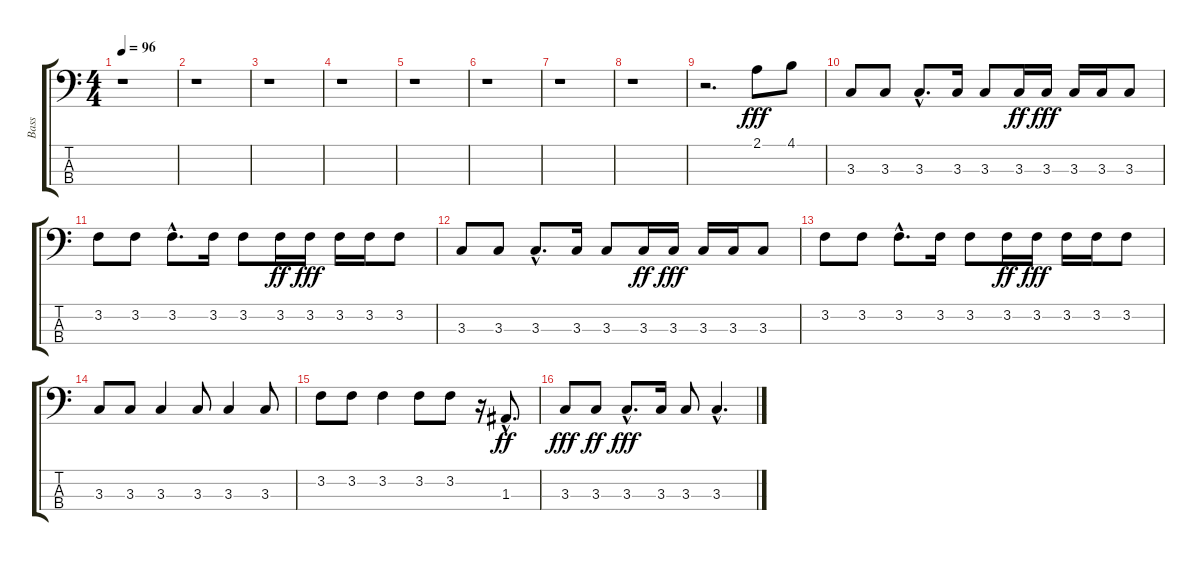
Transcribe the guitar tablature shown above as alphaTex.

\track ("Bass" "Bass") {instrument fretlessbass}
\staff {score tabs}
\tuning (G2 D2 A1 E1) {hide}
\ts (4 4)
\tempo 96
\clef f4
\ks c
r.1{dy fff} |
r.1 |
r.1 |
r.1 |
r.1 |
r.1 |
r.1 |
r.1 |
r.2{d} 2.1.8 4.1.8 |
3.3.8 3.3.8 3.3{hac}.8{d} 3.3.16 3.3.8 3.3.16{dy ff} 3.3.16{dy fff} 3.3.16 3.3.16 3.3.8 |
3.2.8 3.2.8 3.2{hac}.8{d} 3.2.16 3.2.8 3.2.16{dy ff} 3.2.16{dy fff} 3.2.16 3.2.16 3.2.8 |
3.3.8 3.3.8 3.3{hac}.8{d} 3.3.16 3.3.8 3.3.16{dy ff} 3.3.16{dy fff} 3.3.16 3.3.16 3.3.8 |
3.2.8 3.2.8 3.2{hac}.8{d} 3.2.16 3.2.8 3.2.16{dy ff} 3.2.16{dy fff} 3.2.16 3.2.16 3.2.8 |
3.3.8 3.3.8 3.3.4 3.3.8 3.3.4 3.3.8 |
3.2.8 3.2.8 3.2.4 3.2.8 3.2.8 r.16 1.3{hac}.8{d dy ff} |
3.3.8{dy fff} 3.3.8{dy ff} 3.3{hac}.8{d dy fff} 3.3.16 3.3.8 3.3{hac}.4{d}
